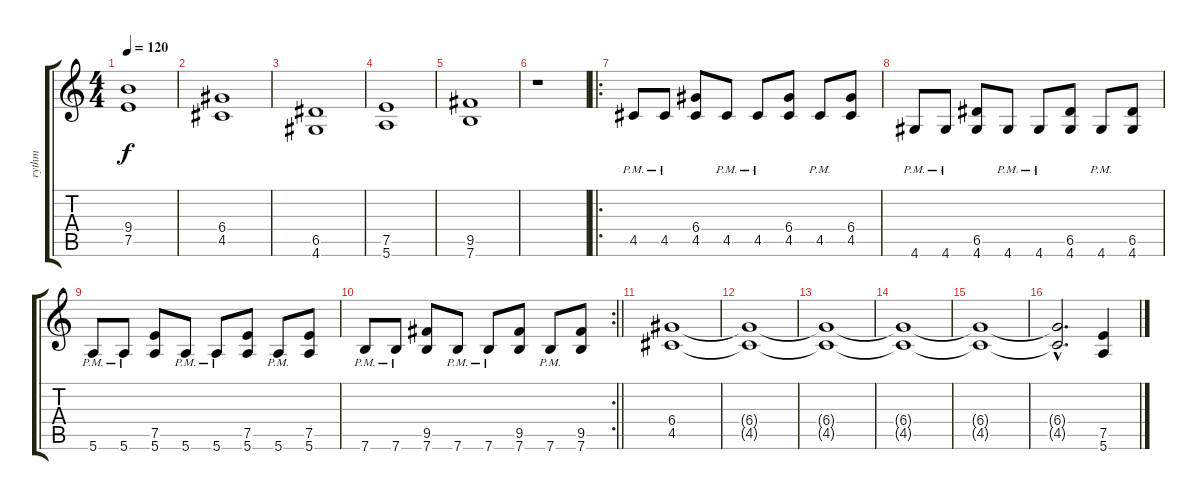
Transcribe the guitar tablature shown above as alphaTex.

\track ("rythm" "rythm") {instrument distortionguitar}
\staff {score tabs}
\tuning (E4 B3 G3 D3 A2 E2) {hide}
\ts (4 4)
\tempo 120
\clef g2
\ks c
(9.4 7.5).1{dy f} |
(6.4 4.5).1 |
(6.5 4.6).1 |
(7.5 5.6).1 |
(9.5 7.6).1 |
r.1 |
\ro
4.5{pm}.8 4.5{pm}.8 (6.4 4.5).8 4.5{pm}.8 4.5{pm}.8 (6.4 4.5).8 4.5{pm}.8 (6.4 4.5).8 |
4.6{pm}.8 4.6{pm}.8 (6.5 4.6).8 4.6{pm}.8 4.6{pm}.8 (6.5 4.6).8 4.6{pm}.8 (6.5 4.6).8 |
5.6{pm}.8 5.6{pm}.8 (7.5 5.6).8 5.6{pm}.8 5.6{pm}.8 (7.5 5.6).8 5.6{pm}.8 (7.5 5.6).8 |
\rc 2
\barLineRight lightlight
7.6{pm}.8 7.6{pm}.8 (9.5 7.6).8 7.6{pm}.8 7.6{pm}.8 (9.5 7.6).8 7.6{pm}.8 (9.5 7.6).8 |
(6.4 4.5).1 |
(6.4{t} 4.5{t}).1 |
(6.4{t} 4.5{t}).1 |
(6.4{t} 4.5{t}).1 |
(6.4{t} 4.5{t}).1 |
(6.4{hac t} 4.5{hac t}).2{d} (7.5 5.6).4
